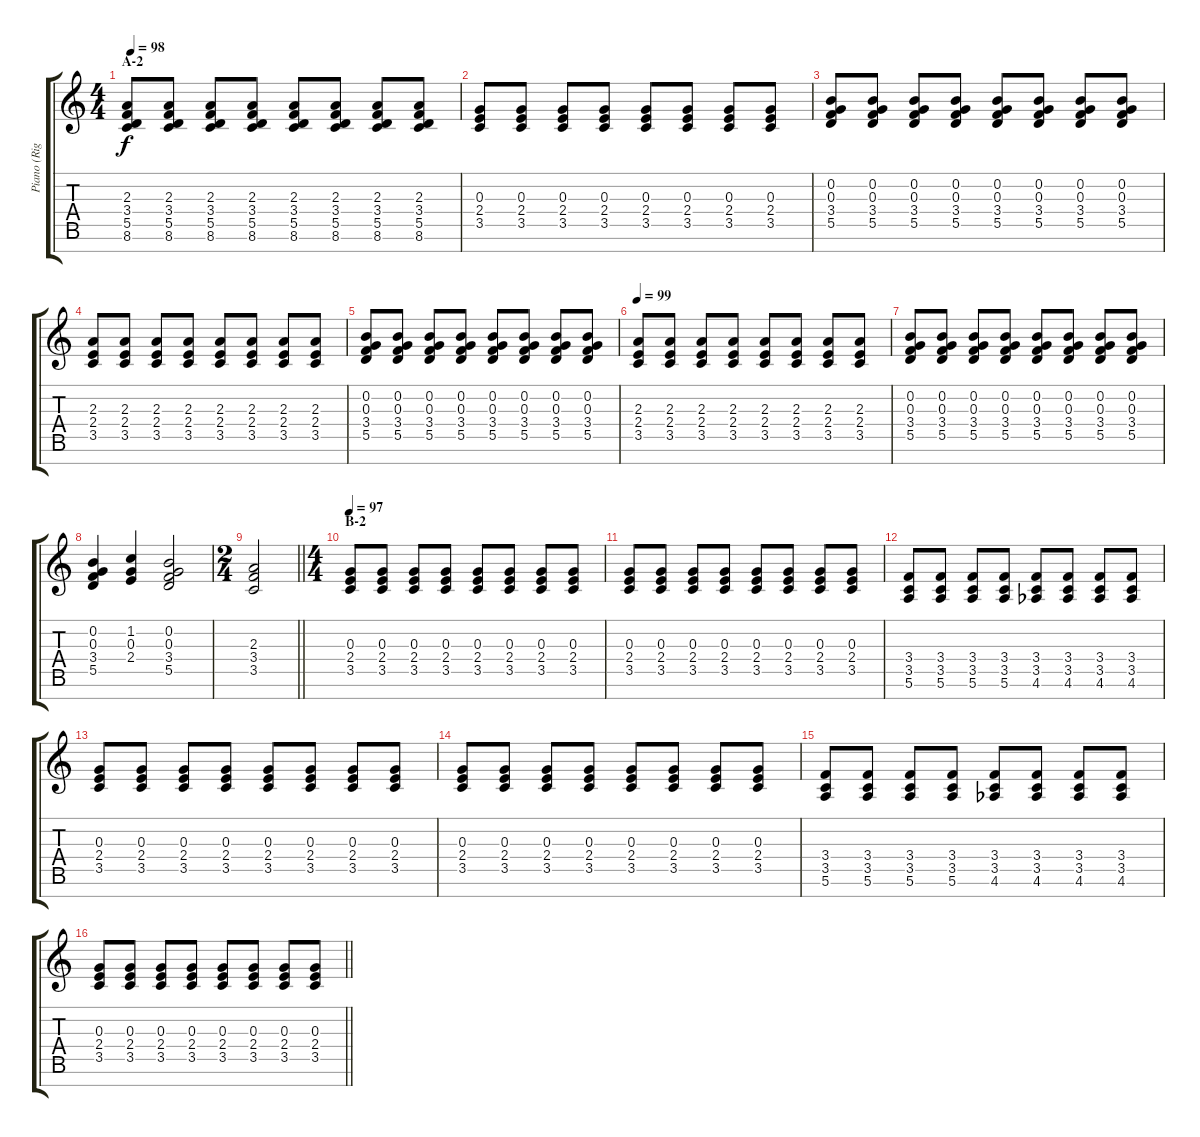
\track ("Piano (Right Hand)" "Piano (Rig") {instrument acousticgrandpiano}
\staff {score tabs}
\tuning (E5 B4 G4 D4 A3 E3 B2) {hide}
\ts (4 4)
\section ("" "A-2")
\tempo 98
\clef g2
\ks c
(2.3 3.4 5.5 8.6).8{dy f} (2.3 3.4 5.5 8.6).8 (2.3 3.4 5.5 8.6).8 (2.3 3.4 5.5 8.6).8 (2.3 3.4 5.5 8.6).8 (2.3 3.4 5.5 8.6).8 (2.3 3.4 5.5 8.6).8 (2.3 3.4 5.5 8.6).8 |
(0.3 2.4 3.5).8 (0.3 2.4 3.5).8 (0.3 2.4 3.5).8 (0.3 2.4 3.5).8 (0.3 2.4 3.5).8 (0.3 2.4 3.5).8 (0.3 2.4 3.5).8 (0.3 2.4 3.5).8 |
(0.2 0.3 3.4 5.5).8 (0.2 0.3 3.4 5.5).8 (0.2 0.3 3.4 5.5).8 (0.2 0.3 3.4 5.5).8 (0.2 0.3 3.4 5.5).8 (0.2 0.3 3.4 5.5).8 (0.2 0.3 3.4 5.5).8 (0.2 0.3 3.4 5.5).8 |
(2.3 2.4 3.5).8 (2.3 2.4 3.5).8 (2.3 2.4 3.5).8 (2.3 2.4 3.5).8 (2.3 2.4 3.5).8 (2.3 2.4 3.5).8 (2.3 2.4 3.5).8 (2.3 2.4 3.5).8 |
(0.2 0.3 3.4 5.5).8 (0.2 0.3 3.4 5.5).8 (0.2 0.3 3.4 5.5).8 (0.2 0.3 3.4 5.5).8 (0.2 0.3 3.4 5.5).8 (0.2 0.3 3.4 5.5).8 (0.2 0.3 3.4 5.5).8 (0.2 0.3 3.4 5.5).8 |
\tempo 99
(2.3 2.4 3.5).8 (2.3 2.4 3.5).8 (2.3 2.4 3.5).8 (2.3 2.4 3.5).8 (2.3 2.4 3.5).8 (2.3 2.4 3.5).8 (2.3 2.4 3.5).8 (2.3 2.4 3.5).8 |
(0.2 0.3 3.4 5.5).8 (0.2 0.3 3.4 5.5).8 (0.2 0.3 3.4 5.5).8 (0.2 0.3 3.4 5.5).8 (0.2 0.3 3.4 5.5).8 (0.2 0.3 3.4 5.5).8 (0.2 0.3 3.4 5.5).8 (0.2 0.3 3.4 5.5).8 |
(0.2 0.3 3.4 5.5).4 (1.2 0.3 2.4).4 (0.2 0.3 3.4 5.5).2 |
\ts (2 4)
\barLineRight lightlight
(2.3 3.4 3.5).2 |
\ts (4 4)
\section ("" "B-2")
\tempo 97
(0.3 2.4 3.5).8 (0.3 2.4 3.5).8 (0.3 2.4 3.5).8 (0.3 2.4 3.5).8 (0.3 2.4 3.5).8 (0.3 2.4 3.5).8 (0.3 2.4 3.5).8 (0.3 2.4 3.5).8 |
(0.3 2.4 3.5).8 (0.3 2.4 3.5).8 (0.3 2.4 3.5).8 (0.3 2.4 3.5).8 (0.3 2.4 3.5).8 (0.3 2.4 3.5).8 (0.3 2.4 3.5).8 (0.3 2.4 3.5).8 |
(3.4 3.5 5.6).8 (3.4 3.5 5.6).8 (3.4 3.5 5.6).8 (3.4 3.5 5.6).8 (3.4 3.5 4.6{acc b}).8 (3.4 3.5 4.6{acc b}).8 (3.4 3.5 4.6{acc b}).8 (3.4 3.5 4.6{acc b}).8 |
(0.3 2.4 3.5).8 (0.3 2.4 3.5).8 (0.3 2.4 3.5).8 (0.3 2.4 3.5).8 (0.3 2.4 3.5).8 (0.3 2.4 3.5).8 (0.3 2.4 3.5).8 (0.3 2.4 3.5).8 |
(0.3 2.4 3.5).8 (0.3 2.4 3.5).8 (0.3 2.4 3.5).8 (0.3 2.4 3.5).8 (0.3 2.4 3.5).8 (0.3 2.4 3.5).8 (0.3 2.4 3.5).8 (0.3 2.4 3.5).8 |
(3.4 3.5 5.6).8 (3.4 3.5 5.6).8 (3.4 3.5 5.6).8 (3.4 3.5 5.6).8 (3.4 3.5 4.6{acc b}).8 (3.4 3.5 4.6{acc b}).8 (3.4 3.5 4.6{acc b}).8 (3.4 3.5 4.6{acc b}).8 |
\barLineRight lightlight
(0.3 2.4 3.5).8 (0.3 2.4 3.5).8 (0.3 2.4 3.5).8 (0.3 2.4 3.5).8 (0.3 2.4 3.5).8 (0.3 2.4 3.5).8 (0.3 2.4 3.5).8 (0.3 2.4 3.5).8
